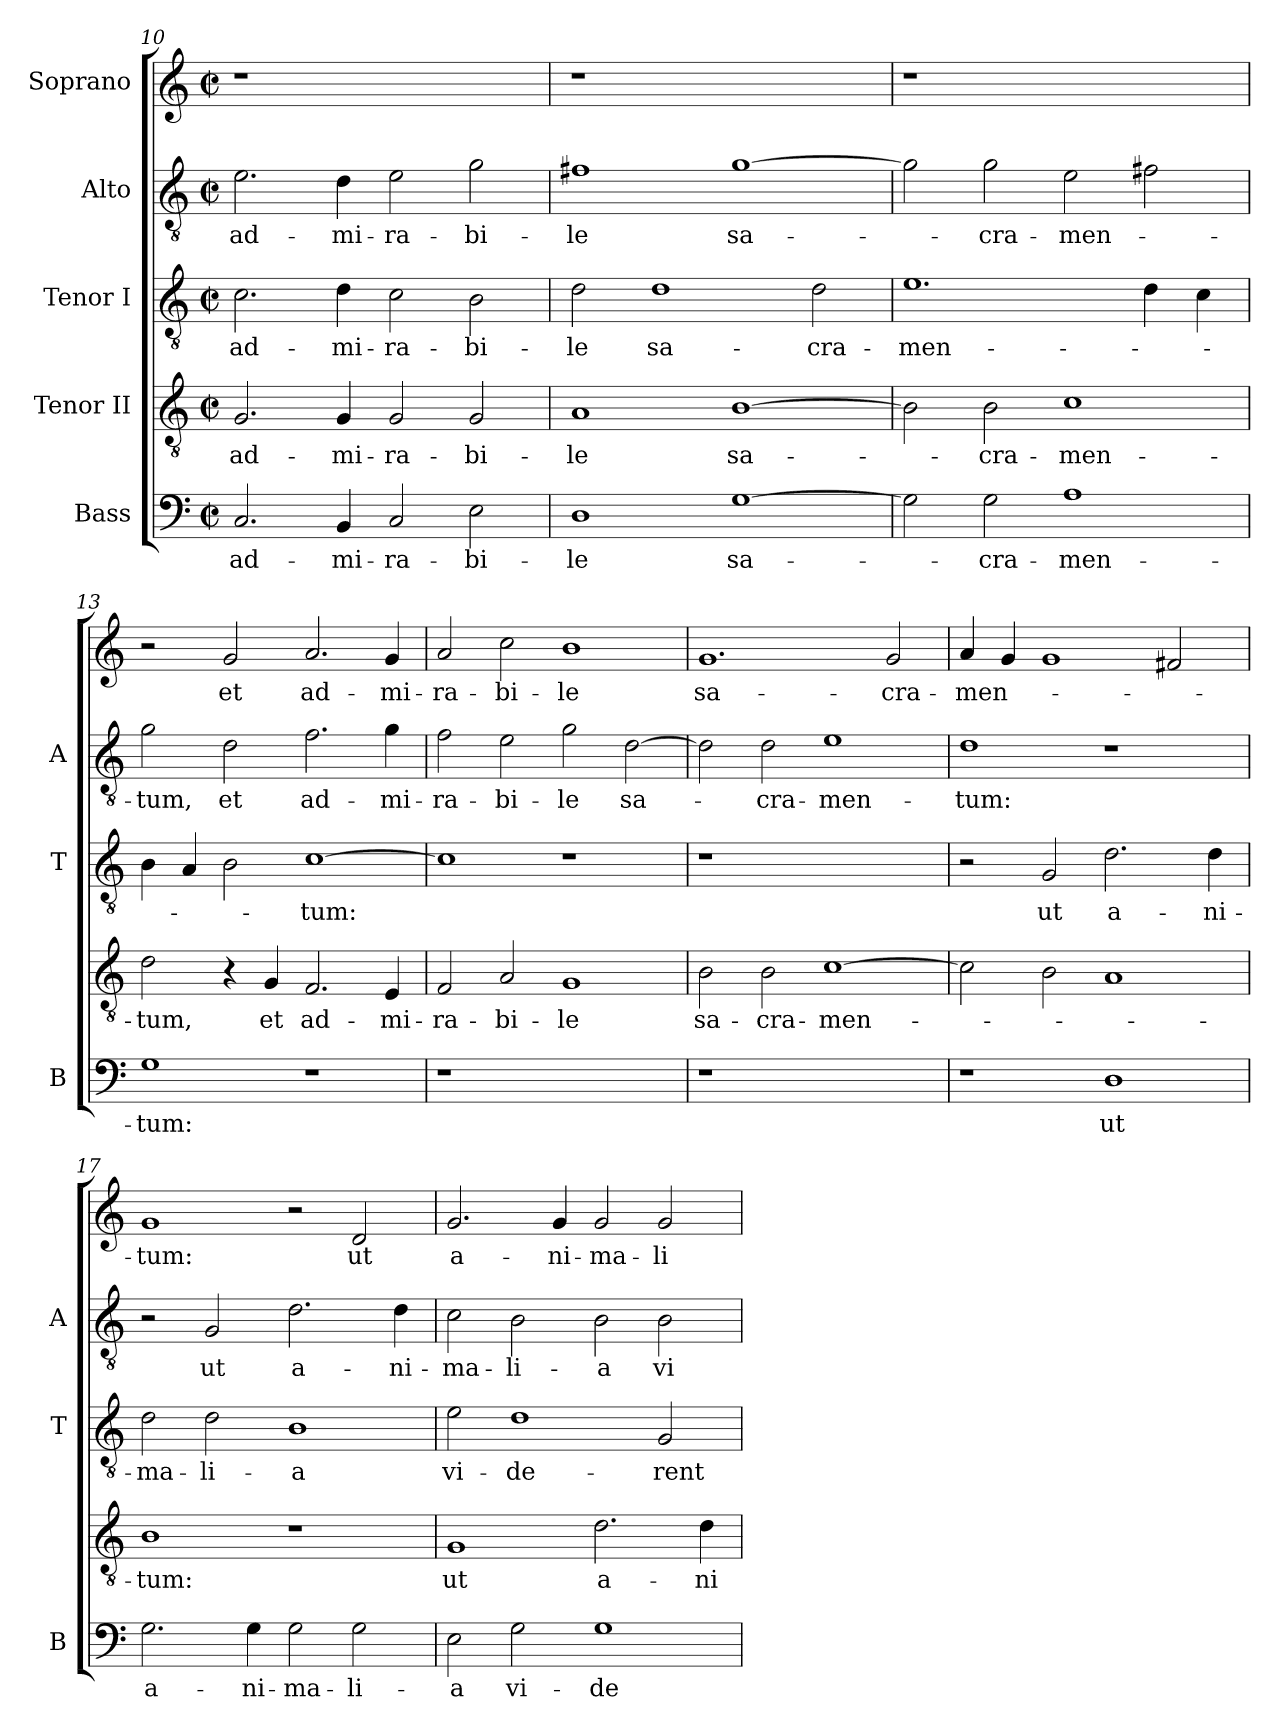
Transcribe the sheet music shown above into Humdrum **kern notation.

**kern	**text	**kern	**text	**kern	**text	**kern	**text	**kern	**text
*part5	*part5	*part4	*part4	*part3	*part3	*part2	*part2	*part1	*part1
*staff5	*staff5	*staff4	*staff4	*staff3	*staff3	*staff2	*staff2	*staff1	*staff1
*I"Bass	*	*I"Tenor II	*	*I"Tenor I	*	*I"Alto	*	*I"Soprano	*
*I'B	*	*	*	*I'T	*	*I'A	*	*	*
!!LO:PB:g=z
*clefF4	*	*clefGv2	*	*clefGv2	*	*clefGv2	*	*clefG2	*
*k[]	*	*k[]	*	*k[]	*	*k[]	*	*k[]	*
*C:	*	*C:	*	*C:	*	*C:	*	*C:	*
*M2/2	*	*M2/2	*	*M2/2	*	*M2/2	*	*M2/2	*
*met(c|)	*	*met(c|)	*	*met(c|)	*	*met(c|)	*	*met(c|)	*
=10	=10	=10	=10	=10	=10	=10	=10	=10	=10
!	!LO:LY:b	!	!LO:LY:b	!	!LO:LY:b	!	!LO:LY:b	!LO:N:vis=1	!
2.C/	ad-	2.G/	ad-	2.c\	ad-	2.e\	ad-	1r	.
!	!LO:LY:b	!	!LO:LY:b	!	!LO:LY:b	!	!LO:LY:b	!	!
4BB/	-mi-	4G/	-mi-	4d\	-mi-	4d\	-mi-	.	.
!	!LO:LY:b	!	!LO:LY:b	!	!LO:LY:b	!	!LO:LY:b	!	!
2C/	-ra-	2G/	-ra-	2c\	-ra-	2e\	-ra-	1ryy	.
!	!LO:LY:b	!	!LO:LY:b	!	!LO:LY:b	!	!LO:LY:b	!	!
2E\	-bi-	2G/	-bi-	2B\	-bi-	2g\	-bi-	.	.
=11	=11	=11	=11	=11	=11	=11	=11	=11	=11
!	!LO:LY:b	!	!LO:LY:b	!	!LO:LY:b	!	!LO:LY:b	!LO:N:vis=1	!
1D	-le	1A	-le	2d\	-le	1f#X	-le	1r	.
!	!	!	!	!	!LO:LY:b	!	!	!	!
.	.	.	.	1d	sa-	.	.	.	.
!	!LO:LY:b	!	!LO:LY:b	!	!	!	!LO:LY:b	!	!
[>1G	sa-	[>1B	sa-	.	.	[>1g	sa-	1ryy	.
!	!	!	!	!	!LO:LY:b	!	!	!	!
.	.	.	.	2d\	-cra-	.	.	.	.
=12	=12	=12	=12	=12	=12	=12	=12	=12	=12
!	!	!	!	!	!LO:LY:b	!	!	!LO:N:vis=1	!
2G\]	.	2B\]	.	1.e	-men-	2g\]	.	1r	.
!	!LO:LY:b	!	!LO:LY:b	!	!	!	!LO:LY:b	!	!
2G\	-cra-	2B\	-cra-	.	.	2g\	-cra-	.	.
!	!LO:LY:b	!	!LO:LY:b	!	!	!	!LO:LY:b	!	!
1A	-men-	1c	-men-	.	.	2e\	-men-	1ryy	.
.	.	.	.	4d\	.	2f#X\	.	.	.
.	.	.	.	4c\	.	.	.	.	.
=13	=13	=13	=13	=13	=13	=13	=13	=13	=13
!	!LO:LY:b	!	!LO:LY:b	!	!	!	!LO:LY:b	!	!
1G	-tum:	2d\	-tum,	4B\	.	2g\	-tum,	2r	.
.	.	.	.	4A/	.	.	.	.	.
!	!	!	!	!	!	!	!LO:LY:b	!	!LO:LY:b
.	.	4r	.	2B\	.	2d\	et	2g/	et
!	!	!	!LO:LY:b	!	!	!	!	!	!
.	.	4G/	et	.	.	.	.	.	.
!	!	!	!LO:LY:b	!	!LO:LY:b	!	!LO:LY:b	!	!LO:LY:b
1r	.	2.F/	ad-	[>1c	-tum:	2.f\	ad-	2.a/	ad-
!	!	!	!LO:LY:b	!	!	!	!LO:LY:b	!	!LO:LY:b
.	.	4E/	-mi-	.	.	4g\	-mi-	4g/	-mi-
!!LO:LB:g=z
=14	=14	=14	=14	=14	=14	=14	=14	=14	=14
!LO:N:vis=1	!	!	!LO:LY:b	!	!	!	!LO:LY:b	!	!LO:LY:b
1r	.	2F/	-ra-	1c]	.	2f\	-ra-	2a/	-ra-
!	!	!	!LO:LY:b	!	!	!	!LO:LY:b	!	!LO:LY:b
.	.	2A/	-bi-	.	.	2e\	-bi-	2cc\	-bi-
!	!	!	!LO:LY:b	!	!	!	!LO:LY:b	!	!LO:LY:b
1ryy	.	1G	-le	1r	.	2g\	-le	1b	-le
!	!	!	!	!	!	!	!LO:LY:b	!	!
.	.	.	.	.	.	[>2d\	sa-	.	.
=15	=15	=15	=15	=15	=15	=15	=15	=15	=15
!LO:N:vis=1	!	!	!LO:LY:b	!LO:N:vis=1	!	!	!	!	!LO:LY:b
1r	.	2B\	sa-	1r	.	2d\]	.	1.g	sa-
!	!	!	!LO:LY:b	!	!	!	!LO:LY:b	!	!
.	.	2B\	-cra-	.	.	2d\	-cra-	.	.
!	!	!	!LO:LY:b	!	!	!	!LO:LY:b	!	!
1ryy	.	[>1c	-men-	1ryy	.	1e	-men-	.	.
!	!	!	!	!	!	!	!	!	!LO:LY:b
.	.	.	.	.	.	.	.	2g/	-cra-
=16	=16	=16	=16	=16	=16	=16	=16	=16	=16
!	!	!	!	!	!	!	!LO:LY:b	!	!LO:LY:b
1r	.	2c\]	.	2r	.	1d	-tum:	4a/	-men-
.	.	.	.	.	.	.	.	4g/	.
!	!	!	!	!	!LO:LY:b	!	!	!	!
.	.	2B\	.	2G/	ut	.	.	1g	.
!	!LO:LY:b	!	!	!	!LO:LY:b	!	!	!	!
1D	ut	1A	.	2.d\	a-	1r	.	.	.
.	.	.	.	.	.	.	.	2f#X/	.
!	!	!	!	!	!LO:LY:b	!	!	!	!
.	.	.	.	4d\	-ni-	.	.	.	.
=17	=17	=17	=17	=17	=17	=17	=17	=17	=17
!	!LO:LY:b	!	!LO:LY:b	!	!LO:LY:b	!	!	!	!LO:LY:b
2.G\	a-	1B	-tum:	2d\	-ma-	2r	.	1g	-tum:
!	!	!	!	!	!LO:LY:b	!	!LO:LY:b	!	!
.	.	.	.	2d\	-li-	2G/	ut	.	.
!	!LO:LY:b	!	!	!	!	!	!	!	!
4G\	-ni-	.	.	.	.	.	.	.	.
!	!LO:LY:b	!	!	!	!LO:LY:b	!	!LO:LY:b	!	!
2G\	-ma-	1r	.	1B	-a	2.d\	a-	2r	.
!	!LO:LY:b	!	!	!	!	!	!	!	!LO:LY:b
2G\	-li-	.	.	.	.	.	.	2d/	ut
!	!	!	!	!	!	!	!LO:LY:b	!	!
.	.	.	.	.	.	4d\	-ni-	.	.
!!LO:PB:g=z
=18	=18	=18	=18	=18	=18	=18	=18	=18	=18
!	!LO:LY:b	!	!LO:LY:b	!	!LO:LY:b	!	!LO:LY:b	!	!LO:LY:b
2E\	-a	1G	ut	2e\	vi-	2c\	-ma-	2.g/	a-
!	!LO:LY:b	!	!	!	!LO:LY:b	!	!LO:LY:b	!	!
2G\	vi-	.	.	1d	-de-	2B\	-li-	.	.
!	!	!	!	!	!	!	!	!	!LO:LY:b
.	.	.	.	.	.	.	.	4g/	-ni-
!	!LO:LY:b	!	!LO:LY:b	!	!	!	!LO:LY:b	!	!LO:LY:b
1G	-de-	2.d\	a-	.	.	2B\	-a	2g/	-ma-
!	!	!	!	!	!LO:LY:b	!	!LO:LY:b	!	!LO:LY:b
.	.	.	.	2G/	-rent	2B\	vi-	2g/	-li-
!	!	!	!LO:LY:b	!	!	!	!	!	!
.	.	4d\	-ni-	.	.	.	.	.	.
=	=	=	=	=	=	=	=	=	=
*-	*-	*-	*-	*-	*-	*-	*-	*-	*-
